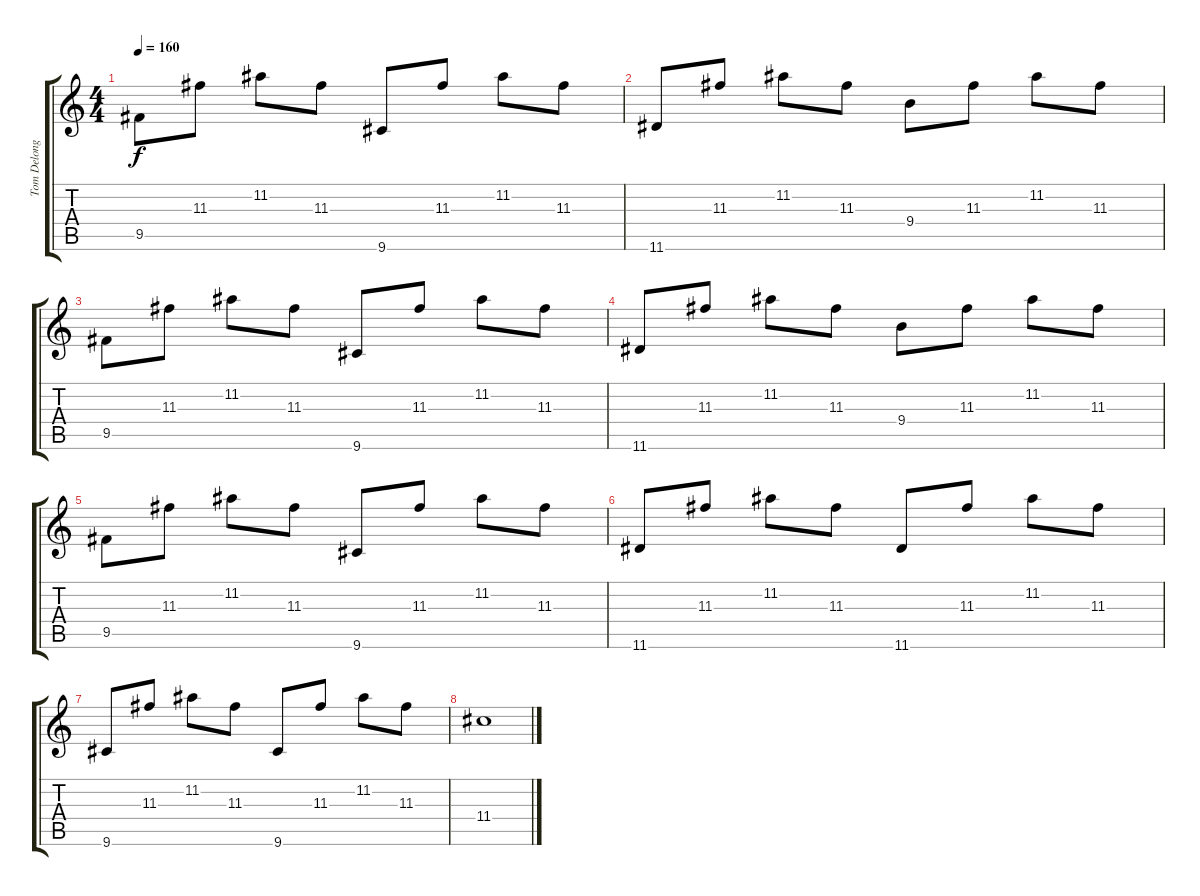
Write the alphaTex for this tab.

\track ("Tom Delong" "Tom Delong") {instrument electricguitarclean}
\staff {score tabs}
\tuning (E4 B3 G3 D3 A2 E2) {hide}
\ts (4 4)
\tempo 160
\clef g2
\ks c
9.5.8{dy f} 11.3.8 11.2.8 11.3.8 9.6.8 11.3.8 11.2.8 11.3.8 |
11.6.8 11.3.8 11.2.8 11.3.8 9.4.8 11.3.8 11.2.8 11.3.8 |
9.5.8 11.3.8 11.2.8 11.3.8 9.6.8 11.3.8 11.2.8 11.3.8 |
11.6.8 11.3.8 11.2.8 11.3.8 9.4.8 11.3.8 11.2.8 11.3.8 |
9.5.8 11.3.8 11.2.8 11.3.8 9.6.8 11.3.8 11.2.8 11.3.8 |
11.6.8 11.3.8 11.2.8 11.3.8 11.6.8 11.3.8 11.2.8 11.3.8 |
9.6.8 11.3.8 11.2.8 11.3.8 9.6.8 11.3.8 11.2.8 11.3.8 |
11.4.1
